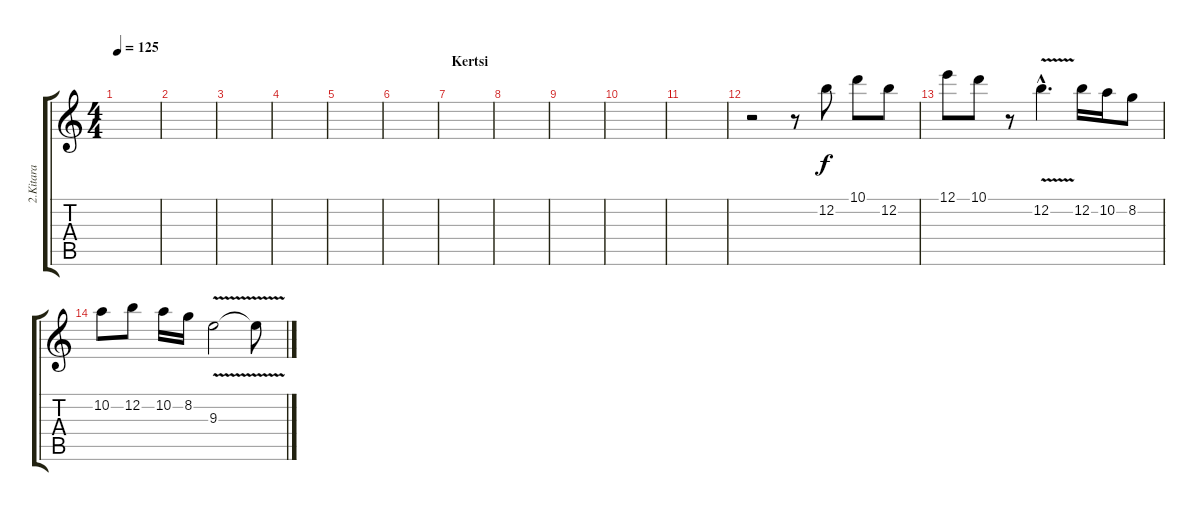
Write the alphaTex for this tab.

\track ("2.Kitara" "2.Kitara") {instrument overdrivenguitar}
\staff {score tabs}
\tuning (E4 B3 G3 D3 A2 E2) {hide}
\ts (4 4)
\tempo 125
\clef g2
\ks c
|
|
|
|
|
|
\section ("" "Kertsi")
|
|
|
|
|
r.2 r.8 12.2.8 10.1.8 12.2.8 |
12.1.8 10.1.8 r.8 12.2{v hac}.4{d} 12.2.16 10.2.16 8.2.8 |
10.2.8 12.2.8 10.2.16 8.2.16 9.3{v}.2 9.3{t}.8
